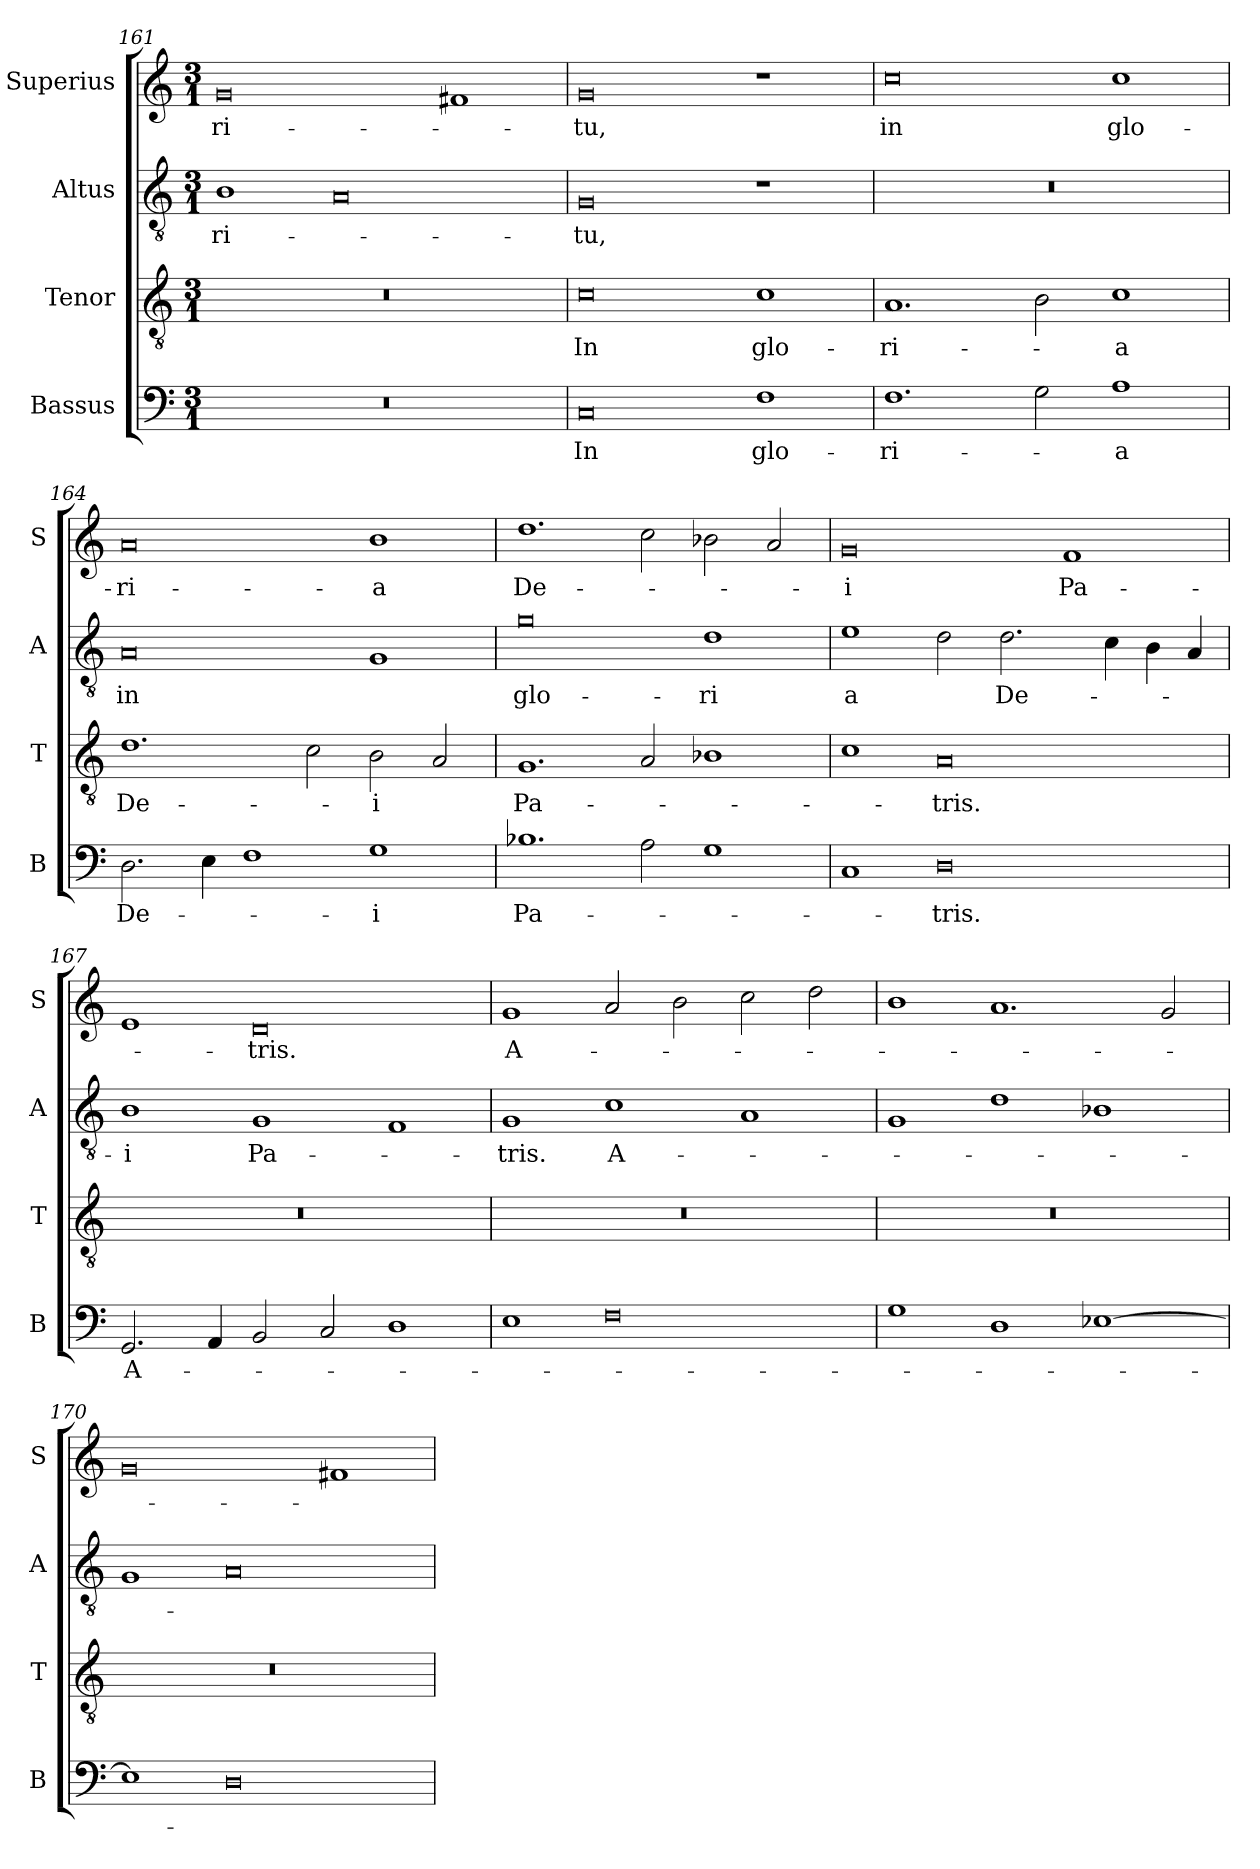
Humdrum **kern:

**kern	**text	**kern	**text	**kern	**text	**kern	**text
*part4	*part4	*part3	*part3	*part2	*part2	*part1	*part1
*staff4	*staff4	*staff3	*staff3	*staff2	*staff2	*staff1	*staff1
*I"Bassus	*	*I"Tenor	*	*I"Altus	*	*I"Superius	*
*I'B	*	*I'T	*	*I'A	*	*I'S	*
*clefF4	*	*clefGv2	*	*clefGv2	*	*clefG2	*
*k[]	*	*k[]	*	*k[]	*	*k[]	*
*M3/1	*	*M3/1	*	*M3/1	*	*M3/1	*
=161	=161	=161	=161	=161	=161	=161	=161
0.r	.	0.r	.	1B	-ri-	0g	-ri-
.	.	.	.	0A	.	.	.
.	.	.	.	.	.	1f#X	.
=162	=162	=162	=162	=162	=162	=162	=162
0C	In	0c	In	0G	-tu,	0g	-tu,
1F	glo-	1c	glo-	1r	.	1r	.
=163	=163	=163	=163	=163	=163	=163	=163
1.F	-ri-	1.A	-ri-	0.r	.	0cc	in
2G	.	2B	.	.	.	.	.
1A	-a	1c	-a	.	.	1cc	glo-
=164	=164	=164	=164	=164	=164	=164	=164
2.D	De-	1.d	De-	0A	in	0a	-ri-
4E	.	.	.	.	.	.	.
1F	.	.	.	.	.	.	.
.	.	2c	.	.	.	.	.
1G	-i	2B	-i	1G	.	1b	-a
.	.	2A	.	.	.	.	.
=165	=165	=165	=165	=165	=165	=165	=165
1.B-X	Pa-	1.G	Pa-	0g	glo-	1.dd	De-
2A	.	2A	.	.	.	2cc	.
1G	.	1B-X	.	1d	-ri	2b-X	.
.	.	.	.	.	.	2a	.
=166	=166	=166	=166	=166	=166	=166	=166
1C	.	1c	.	1e	a	0g	-i
0D	-tris.	0A	-tris.	2d	.	.	.
.	.	.	.	2.d	De-	.	.
.	.	.	.	.	.	1f	Pa-
.	.	.	.	4c	.	.	.
.	.	.	.	4B	.	.	.
.	.	.	.	4A	.	.	.
=167	=167	=167	=167	=167	=167	=167	=167
2.GG	A-	0.r	.	1B	-i	1e	.
4AA	.	.	.	.	.	.	.
2BB	.	.	.	1G	Pa-	0d	-tris.
2C	.	.	.	.	.	.	.
1D	.	.	.	1F	.	.	.
=168	=168	=168	=168	=168	=168	=168	=168
1E	.	0.r	.	1G	-tris.	1g	A-
0F	.	.	.	1c	A-	2a	.
.	.	.	.	.	.	2b	.
.	.	.	.	1A	.	2cc	.
.	.	.	.	.	.	2dd	.
=169	=169	=169	=169	=169	=169	=169	=169
1G	.	0.r	.	1G	.	1b	.
1D	.	.	.	1d	.	1.a	.
[1E-X	.	.	.	1B-X	.	.	.
.	.	.	.	.	.	2g	.
=170	=170	=170	=170	=170	=170	=170	=170
1E-]	.	0.r	.	1G	.	0g	.
0D	.	.	.	0A	.	.	.
.	.	.	.	.	.	1f#X	.
=	=	=	=	=	=	=	=
*-	*-	*-	*-	*-	*-	*-	*-
